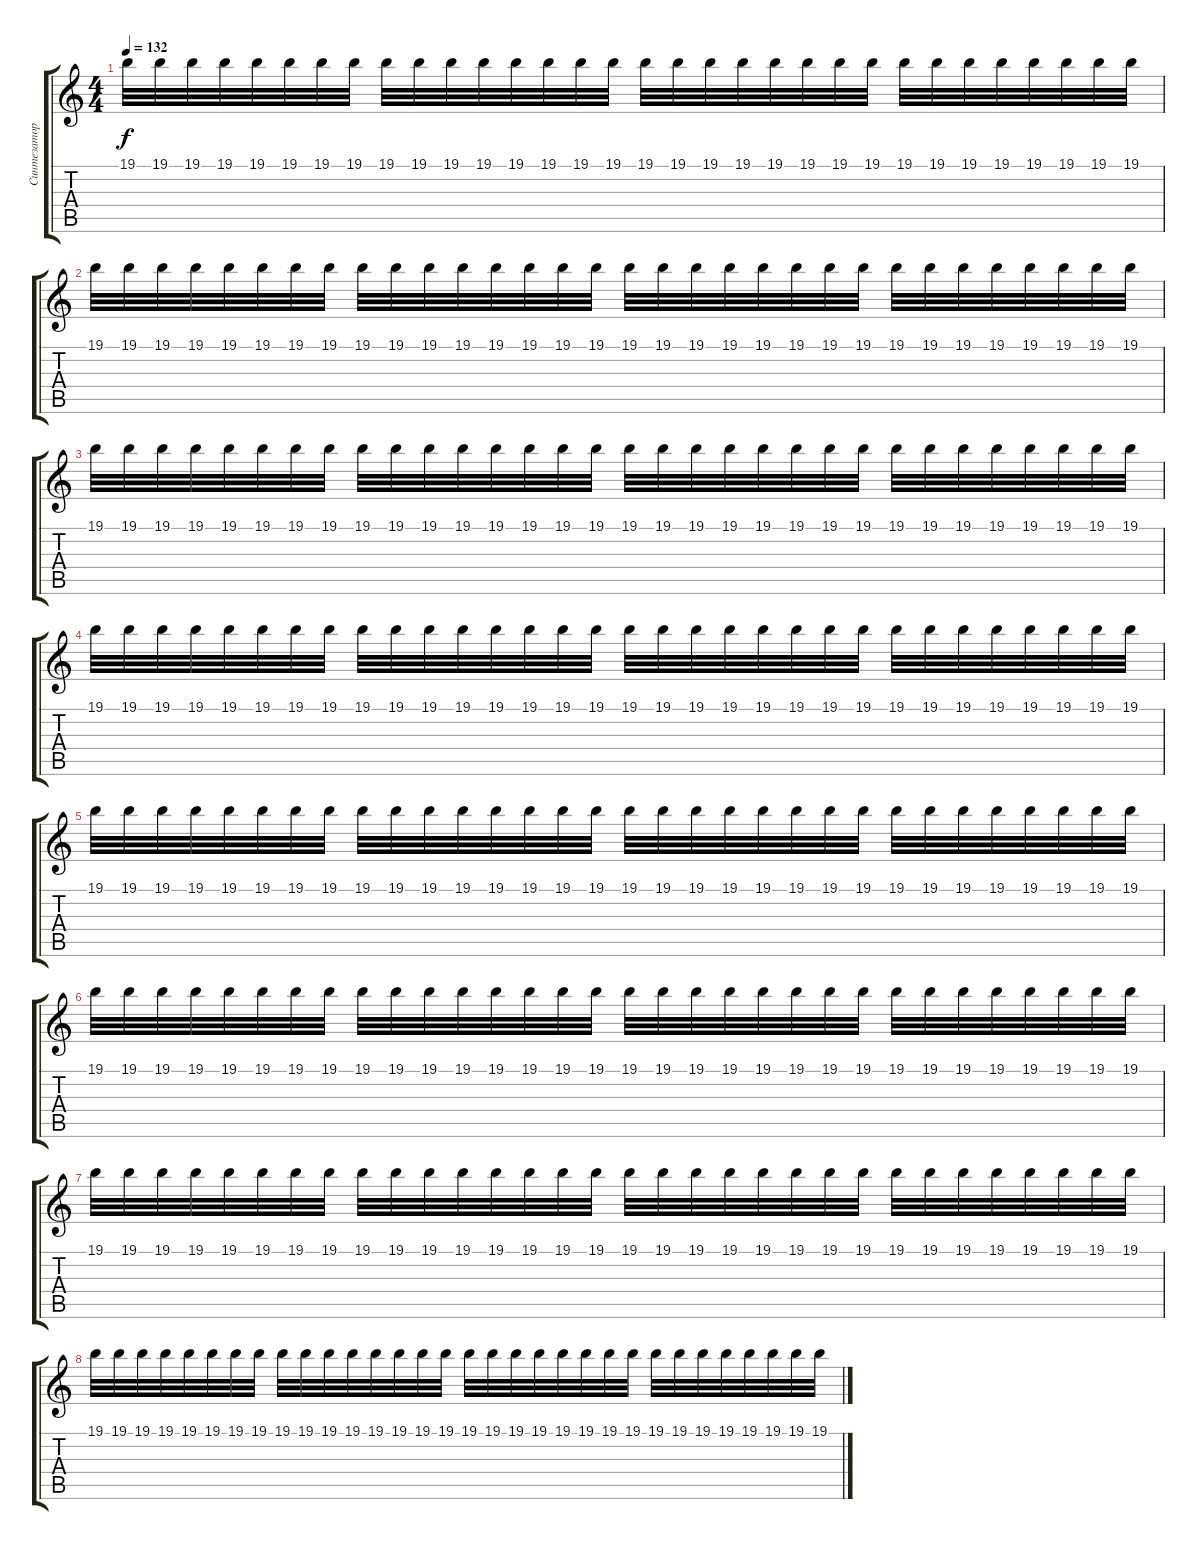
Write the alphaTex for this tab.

\track ("Синтезатор" "Синтезатор") {instrument churchorgan}
\staff {score tabs}
\tuning (E4 B3 G3 D3 A2 E2) {hide}
\ts (4 4)
\tempo 132
\clef g2
\ks c
19.1.32{dy f} 19.1.32 19.1.32 19.1.32 19.1.32 19.1.32 19.1.32 19.1.32 19.1.32 19.1.32 19.1.32 19.1.32 19.1.32 19.1.32 19.1.32 19.1.32 19.1.32 19.1.32 19.1.32 19.1.32 19.1.32 19.1.32 19.1.32 19.1.32 19.1.32 19.1.32 19.1.32 19.1.32 19.1.32 19.1.32 19.1.32 19.1.32 |
19.1.32 19.1.32 19.1.32 19.1.32 19.1.32 19.1.32 19.1.32 19.1.32 19.1.32 19.1.32 19.1.32 19.1.32 19.1.32 19.1.32 19.1.32 19.1.32 19.1.32 19.1.32 19.1.32 19.1.32 19.1.32 19.1.32 19.1.32 19.1.32 19.1.32 19.1.32 19.1.32 19.1.32 19.1.32 19.1.32 19.1.32 19.1.32 |
19.1.32 19.1.32 19.1.32 19.1.32 19.1.32 19.1.32 19.1.32 19.1.32 19.1.32 19.1.32 19.1.32 19.1.32 19.1.32 19.1.32 19.1.32 19.1.32 19.1.32 19.1.32 19.1.32 19.1.32 19.1.32 19.1.32 19.1.32 19.1.32 19.1.32 19.1.32 19.1.32 19.1.32 19.1.32 19.1.32 19.1.32 19.1.32 |
19.1.32 19.1.32 19.1.32 19.1.32 19.1.32 19.1.32 19.1.32 19.1.32 19.1.32 19.1.32 19.1.32 19.1.32 19.1.32 19.1.32 19.1.32 19.1.32 19.1.32 19.1.32 19.1.32 19.1.32 19.1.32 19.1.32 19.1.32 19.1.32 19.1.32 19.1.32 19.1.32 19.1.32 19.1.32 19.1.32 19.1.32 19.1.32 |
19.1.32 19.1.32 19.1.32 19.1.32 19.1.32 19.1.32 19.1.32 19.1.32 19.1.32 19.1.32 19.1.32 19.1.32 19.1.32 19.1.32 19.1.32 19.1.32 19.1.32 19.1.32 19.1.32 19.1.32 19.1.32 19.1.32 19.1.32 19.1.32 19.1.32 19.1.32 19.1.32 19.1.32 19.1.32 19.1.32 19.1.32 19.1.32 |
19.1.32 19.1.32 19.1.32 19.1.32 19.1.32 19.1.32 19.1.32 19.1.32 19.1.32 19.1.32 19.1.32 19.1.32 19.1.32 19.1.32 19.1.32 19.1.32 19.1.32 19.1.32 19.1.32 19.1.32 19.1.32 19.1.32 19.1.32 19.1.32 19.1.32 19.1.32 19.1.32 19.1.32 19.1.32 19.1.32 19.1.32 19.1.32 |
19.1.32 19.1.32 19.1.32 19.1.32 19.1.32 19.1.32 19.1.32 19.1.32 19.1.32 19.1.32 19.1.32 19.1.32 19.1.32 19.1.32 19.1.32 19.1.32 19.1.32 19.1.32 19.1.32 19.1.32 19.1.32 19.1.32 19.1.32 19.1.32 19.1.32 19.1.32 19.1.32 19.1.32 19.1.32 19.1.32 19.1.32 19.1.32 |
19.1.32 19.1.32 19.1.32 19.1.32 19.1.32 19.1.32 19.1.32 19.1.32 19.1.32 19.1.32 19.1.32 19.1.32 19.1.32 19.1.32 19.1.32 19.1.32 19.1.32 19.1.32 19.1.32 19.1.32 19.1.32 19.1.32 19.1.32 19.1.32 19.1.32 19.1.32 19.1.32 19.1.32 19.1.32 19.1.32 19.1.32 19.1.32
